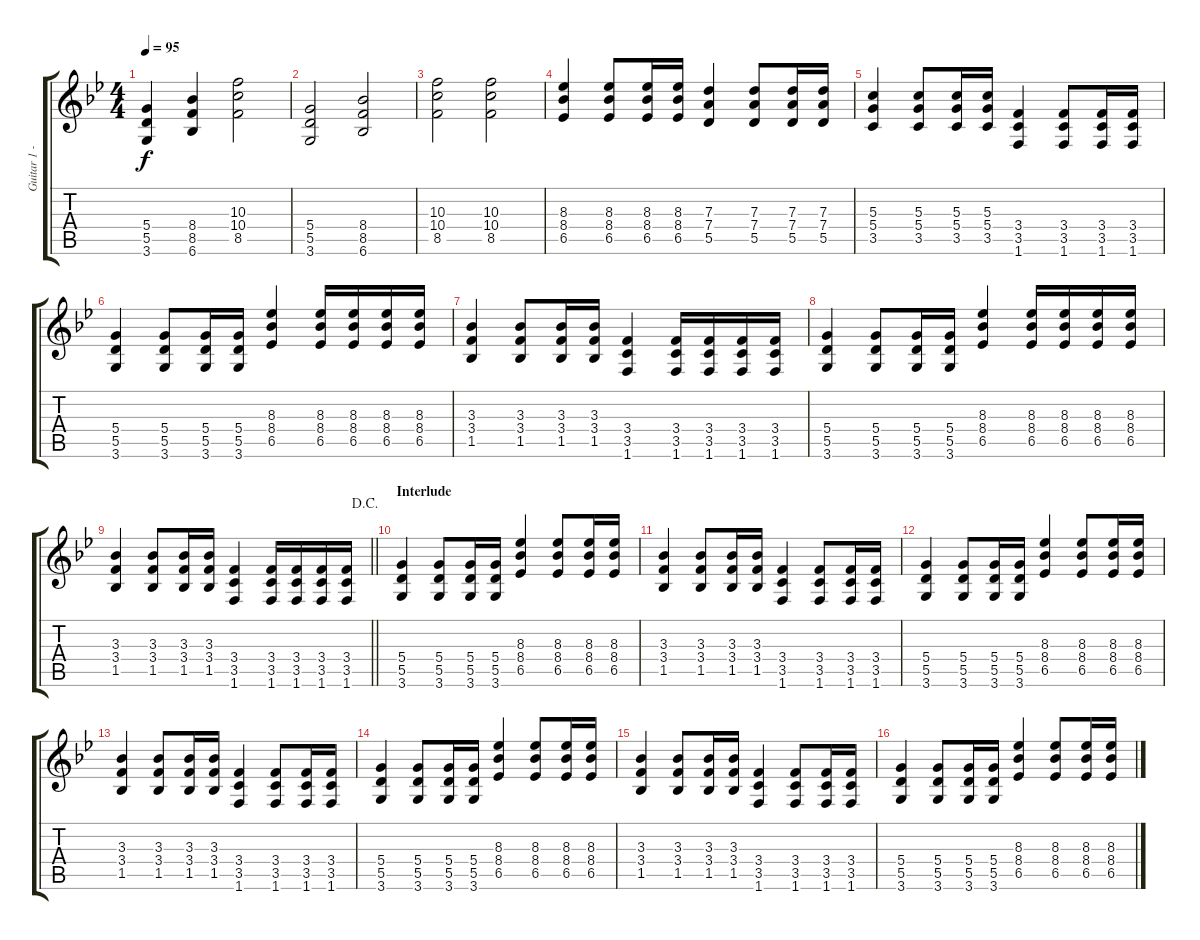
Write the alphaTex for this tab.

\track ("Guitar 1 - Greg Hetson/Brian Baker" "Guitar 1 -") {instrument distortionguitar}
\staff {score tabs}
\tuning (E4 B3 G3 D3 A2 E2) {hide}
\ts (4 4)
\tempo 95
\clef g2
\ks bb
(5.4 5.5 3.6).4{dy f} (8.4 8.5 6.6).4 (10.3 10.4 8.5).2 |
(5.4 5.5 3.6).2 (8.4 8.5 6.6).2 |
(10.3 10.4 8.5).2 (10.3 10.4 8.5).2 |
(8.3 8.4 6.5).4 (8.3 8.4 6.5).8 (8.3 8.4 6.5).16 (8.3 8.4 6.5).16 (7.3 7.4 5.5).4 (7.3 7.4 5.5).8 (7.3 7.4 5.5).16 (7.3 7.4 5.5).16 |
(5.3 5.4 3.5).4 (5.3 5.4 3.5).8 (5.3 5.4 3.5).16 (5.3 5.4 3.5).16 (3.4 3.5 1.6).4 (3.4 3.5 1.6).8 (3.4 3.5 1.6).16 (3.4 3.5 1.6).16 |
(5.4 5.5 3.6).4 (5.4 5.5 3.6).8 (5.4 5.5 3.6).16 (5.4 5.5 3.6).16 (8.3 8.4 6.5).4 (8.3 8.4 6.5).16 (8.3 8.4 6.5).16 (8.3 8.4 6.5).16 (8.3 8.4 6.5).16 |
(3.3 3.4 1.5).4 (3.3 3.4 1.5).8 (3.3 3.4 1.5).16 (3.3 3.4 1.5).16 (3.4 3.5 1.6).4 (3.4 3.5 1.6).16 (3.4 3.5 1.6).16 (3.4 3.5 1.6).16 (3.4 3.5 1.6).16 |
(5.4 5.5 3.6).4 (5.4 5.5 3.6).8 (5.4 5.5 3.6).16 (5.4 5.5 3.6).16 (8.3 8.4 6.5).4 (8.3 8.4 6.5).16 (8.3 8.4 6.5).16 (8.3 8.4 6.5).16 (8.3 8.4 6.5).16 |
\jump dacapo
\barLineRight lightlight
(3.3 3.4 1.5).4 (3.3 3.4 1.5).8 (3.3 3.4 1.5).16 (3.3 3.4 1.5).16 (3.4 3.5 1.6).4 (3.4 3.5 1.6).16 (3.4 3.5 1.6).16 (3.4 3.5 1.6).16 (3.4 3.5 1.6).16 |
\section ("" "Interlude")
(5.4 5.5 3.6).4 (5.4 5.5 3.6).8 (5.4 5.5 3.6).16 (5.4 5.5 3.6).16 (8.3 8.4 6.5).4 (8.3 8.4 6.5).8 (8.3 8.4 6.5).16 (8.3 8.4 6.5).16 |
(3.3 3.4 1.5).4 (3.3 3.4 1.5).8 (3.3 3.4 1.5).16 (3.3 3.4 1.5).16 (3.4 3.5 1.6).4 (3.4 3.5 1.6).8 (3.4 3.5 1.6).16 (3.4 3.5 1.6).16 |
(5.4 5.5 3.6).4 (5.4 5.5 3.6).8 (5.4 5.5 3.6).16 (5.4 5.5 3.6).16 (8.3 8.4 6.5).4 (8.3 8.4 6.5).8 (8.3 8.4 6.5).16 (8.3 8.4 6.5).16 |
(3.3 3.4 1.5).4 (3.3 3.4 1.5).8 (3.3 3.4 1.5).16 (3.3 3.4 1.5).16 (3.4 3.5 1.6).4 (3.4 3.5 1.6).8 (3.4 3.5 1.6).16 (3.4 3.5 1.6).16 |
(5.4 5.5 3.6).4 (5.4 5.5 3.6).8 (5.4 5.5 3.6).16 (5.4 5.5 3.6).16 (8.3 8.4 6.5).4 (8.3 8.4 6.5).8 (8.3 8.4 6.5).16 (8.3 8.4 6.5).16 |
(3.3 3.4 1.5).4 (3.3 3.4 1.5).8 (3.3 3.4 1.5).16 (3.3 3.4 1.5).16 (3.4 3.5 1.6).4 (3.4 3.5 1.6).8 (3.4 3.5 1.6).16 (3.4 3.5 1.6).16 |
(5.4 5.5 3.6).4 (5.4 5.5 3.6).8 (5.4 5.5 3.6).16 (5.4 5.5 3.6).16 (8.3 8.4 6.5).4 (8.3 8.4 6.5).8 (8.3 8.4 6.5).16 (8.3 8.4 6.5).16
